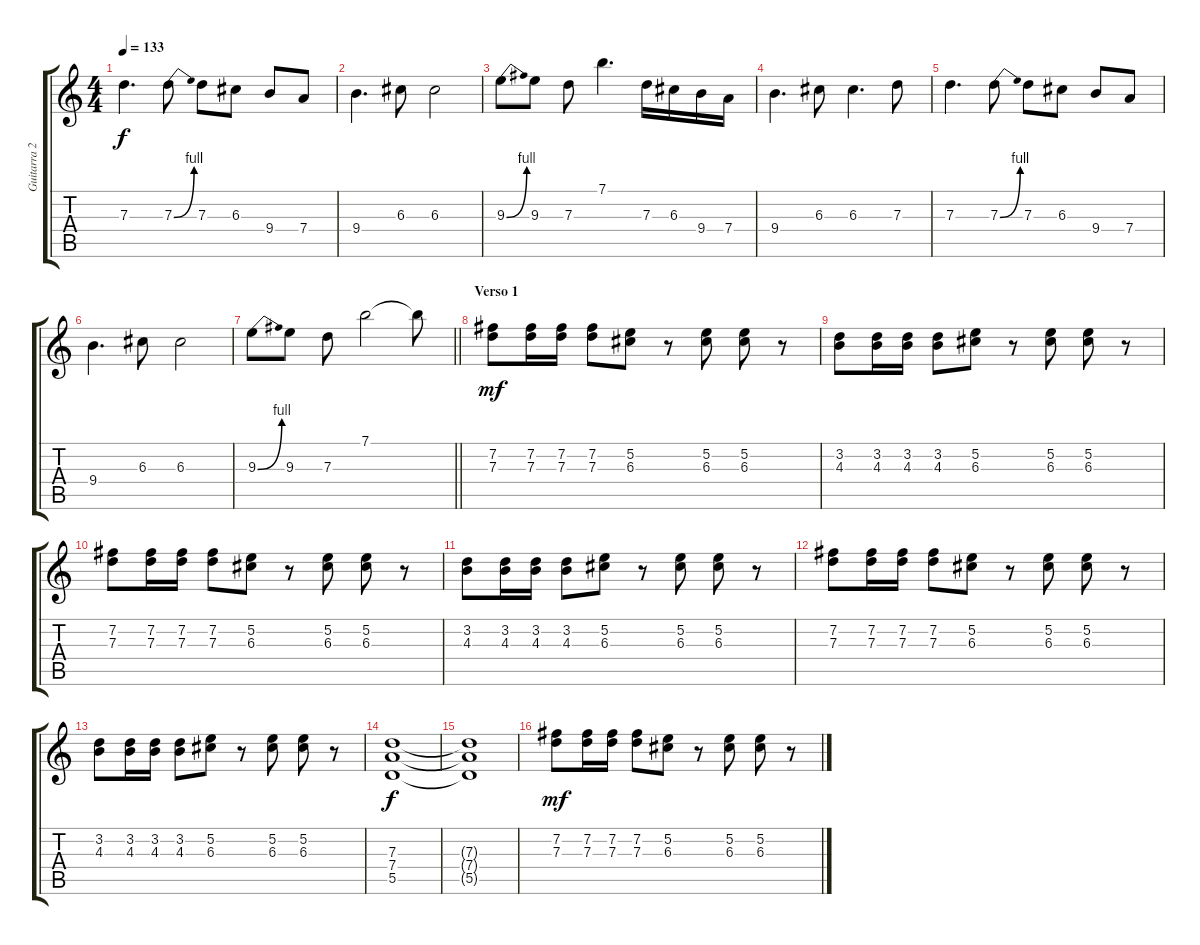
\track ("Guitarra 2" "Guitarra 2") {instrument distortionguitar}
\staff {score tabs}
\tuning (E4 B3 G3 D3 A2 E2) {hide}
\ts (4 4)
\tempo 133
\clef g2
\ks c
7.3.4{d dy f} 7.3{be (bend 0 0 60 4)}.8 7.3.8 6.3.8 9.4.8 7.4.8 |
9.4.4{d} 6.3.8 6.3.2 |
9.3{be (bend 0 0 60 4)}.8 9.3.8 7.3.8 7.1.4{d} 7.3.16 6.3.16 9.4.16 7.4.16 |
9.4.4{d} 6.3.8 6.3.4{d} 7.3.8 |
7.3.4{d} 7.3{be (bend 0 0 60 4)}.8 7.3.8 6.3.8 9.4.8 7.4.8 |
9.4.4{d} 6.3.8 6.3.2 |
\barLineRight lightlight
9.3{be (bend 0 0 60 4)}.8 9.3.8 7.3.8 7.1.2 7.1{t}.8 |
\section ("" "Verso 1")
(7.2 7.3).8{dy mf} (7.2 7.3).16 (7.2 7.3).16 (7.2 7.3).8 (5.2 6.3).8 r.8 (5.2 6.3).8 (5.2 6.3).8 r.8 |
(3.2 4.3).8 (3.2 4.3).16 (3.2 4.3).16 (3.2 4.3).8 (5.2 6.3).8 r.8 (5.2 6.3).8 (5.2 6.3).8 r.8 |
(7.2 7.3).8 (7.2 7.3).16 (7.2 7.3).16 (7.2 7.3).8 (5.2 6.3).8 r.8 (5.2 6.3).8 (5.2 6.3).8 r.8 |
(3.2 4.3).8 (3.2 4.3).16 (3.2 4.3).16 (3.2 4.3).8 (5.2 6.3).8 r.8 (5.2 6.3).8 (5.2 6.3).8 r.8 |
(7.2 7.3).8 (7.2 7.3).16 (7.2 7.3).16 (7.2 7.3).8 (5.2 6.3).8 r.8 (5.2 6.3).8 (5.2 6.3).8 r.8 |
(3.2 4.3).8 (3.2 4.3).16 (3.2 4.3).16 (3.2 4.3).8 (5.2 6.3).8 r.8 (5.2 6.3).8 (5.2 6.3).8 r.8 |
(7.3 7.4 5.5).1{dy f} |
(7.3{t} 7.4{t} 5.5{t}).1 |
(7.2 7.3).8{dy mf} (7.2 7.3).16 (7.2 7.3).16 (7.2 7.3).8 (5.2 6.3).8 r.8 (5.2 6.3).8 (5.2 6.3).8 r.8
